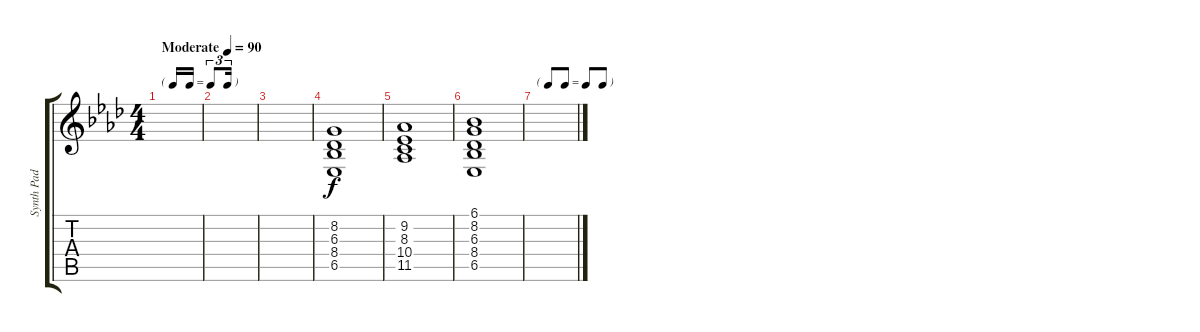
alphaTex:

\track ("Synth Pad 2" "Synth Pad ") {instrument stringensemble1}
\staff {score tabs}
\tuning (E4 B3 G3 D3 A2 E2) {hide}
\ts (4 4)
\tf triplet16th
\tempo (90 "Moderate")
\clef g2
\ks ab
|
|
|
(8.2 6.3 8.4 6.5).1{volume 10} |
(9.2 8.3 10.4 11.5).1 |
(6.1 8.2 6.3 8.4 6.5).1 |
\tf none
